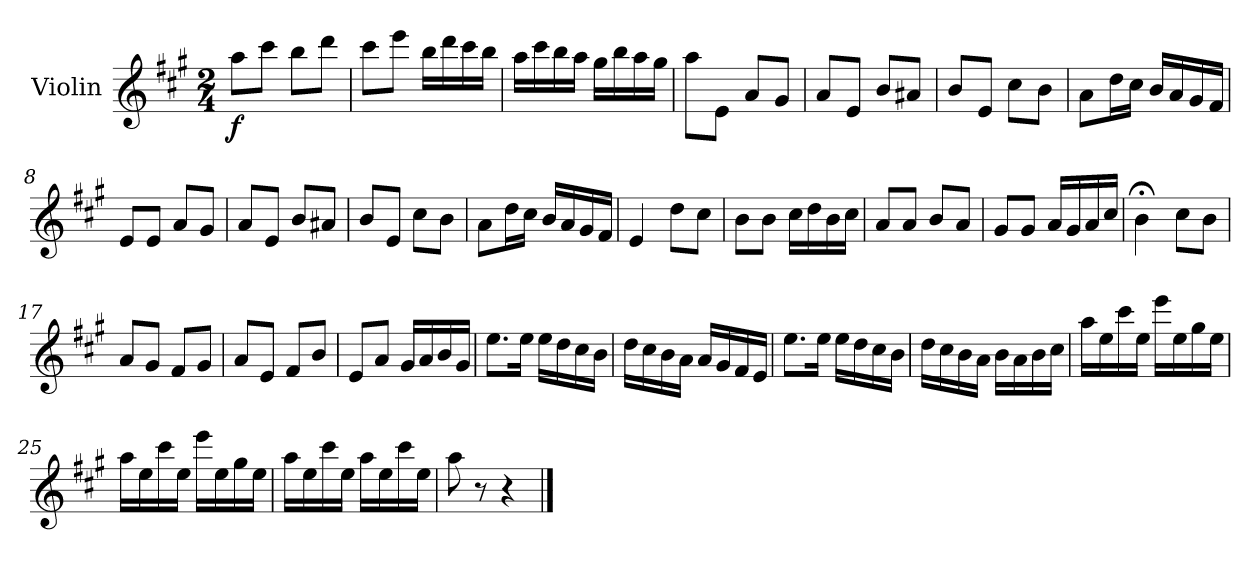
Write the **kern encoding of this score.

**kern	**dynam
*part1	*part1
*staff1	*staff1
*I"Violin	*
*I'Vln.	*
*clefG2	*
*k[f#c#g#]	*
*M2/4	*
=1	=1
!	!LO:DY:b
8aa\L	f
8ccc#\J	.
8bb\L	.
8ddd\J	.
=2	=2
8ccc#\L	.
8eee\J	.
16bb\LL	.
16ddd\	.
16ccc#\	.
16bb\JJ	.
=3	=3
16aa\LL	.
16ccc#\	.
16bb\	.
16aa\JJ	.
16gg#\LL	.
16bb\	.
16aa\	.
16gg#\JJ	.
=4	=4
8aa\L	.
8e\J	.
8a/L	.
8g#/J	.
=5	=5
8a/L	.
8e/J	.
8b/L	.
8a#X/J	.
=6	=6
8b/L	.
8e/J	.
8cc#\L	.
8b\J	.
!!LO:LB:g=z
=7	=7
8a\L	.
16dd\L	.
16cc#\JJ	.
16b/LL	.
16a/	.
16g#/	.
16f#/JJ	.
=8	=8
8e/L	.
8e/J	.
8a/L	.
8g#/J	.
=9	=9
8a/L	.
8e/J	.
8b/L	.
8a#X/J	.
=10	=10
8b/L	.
8e/J	.
8cc#\L	.
8b\J	.
=11	=11
8a\L	.
16dd\L	.
16cc#\JJ	.
16b/LL	.
16a/	.
16g#/	.
16f#/JJ	.
=12	=12
4e/	.
8dd\L	.
8cc#\J	.
=13	=13
8b\L	.
8b\J	.
16cc#\LL	.
16dd\	.
16b\	.
16cc#\JJ	.
!!LO:LB:g=z
=14	=14
8a/L	.
8a/J	.
8b/L	.
8a/J	.
=15	=15
8g#/L	.
8g#/J	.
16a/LL	.
16g#/	.
16a/	.
16cc#/JJ	.
=16	=16
4b;<\	.
8cc#\L	.
8b\J	.
=17	=17
8a/L	.
8g#/J	.
8f#/L	.
8g#/J	.
=18	=18
8a/L	.
8e/J	.
8f#/L	.
8b/J	.
=19	=19
8e/L	.
8a/J	.
16g#/LL	.
16a/	.
16b/	.
16g#/JJ	.
=20	=20
8.ee\L	.
16ee\Jk	.
16ee\LL	.
16dd\	.
16cc#\	.
16b\JJ	.
!!LO:LB:g=z
=21	=21
16dd\LL	.
16cc#\	.
16b\	.
16a\JJ	.
16a/LL	.
16g#/	.
16f#/	.
16e/JJ	.
=22	=22
8.ee\L	.
16ee\Jk	.
16ee\LL	.
16dd\	.
16cc#\	.
16b\JJ	.
=23	=23
16dd\LL	.
16cc#\	.
16b\	.
16a\JJ	.
16b\LL	.
16a\	.
16b\	.
16cc#\JJ	.
=24	=24
16aa\LL	.
16ee\	.
16ccc#\	.
16ee\JJ	.
16eee\LL	.
16ee\	.
16gg#\	.
16ee\JJ	.
=25	=25
16aa\LL	.
16ee\	.
16ccc#\	.
16ee\JJ	.
16eee\LL	.
16ee\	.
16gg#\	.
16ee\JJ	.
!!LO:LB:g=z
=26	=26
16aa\LL	.
16ee\	.
16ccc#\	.
16ee\JJ	.
16aa\LL	.
16ee\	.
16ccc#\	.
16ee\JJ	.
=27	=27
8aa\	.
8r	.
4r	.
==	==
*-	*-
